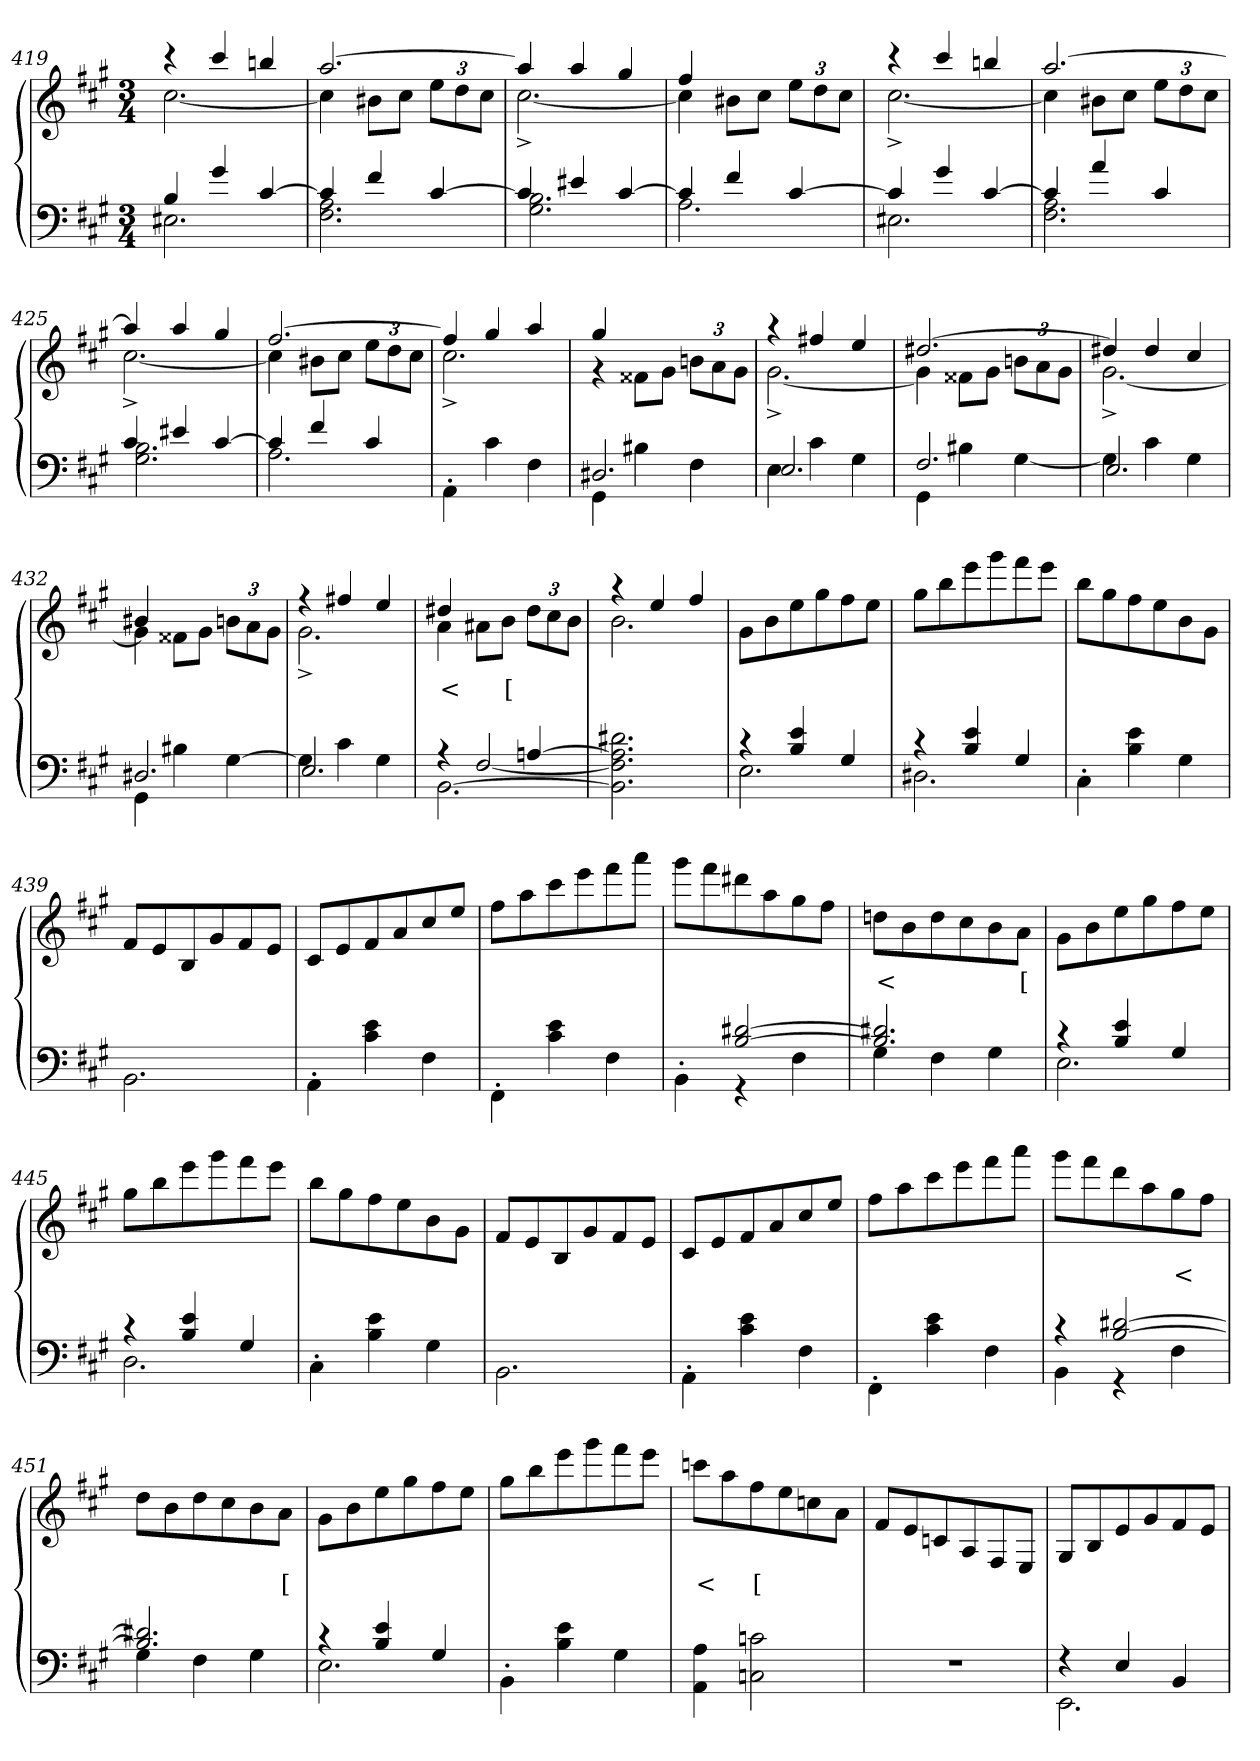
**kern	**kern	**text
*part2	*part1	*part1
*staff2	*staff1	*staff1
*clefF4	*clefG2	*
*k[f#c#g#]	*k[f#c#g#]	*
*M3/4	*M3/4	*
=419	=419	=419
*^	*^	*
4B	2.E#X	4r	[2.cc#	.
4g#	.	4ccc#	.	.
[4c#	.	4bbn	.	.
=420	=420	=420	=420	=420
4c#]	2.A 2.F#	[2.aa	4cc#]	.
4f#	.	.	8b#XL	.
.	.	.	8cc#J	.
[4c#	.	.	12eeL	.
.	.	.	12dd	.
.	.	.	12cc#J	.
=421	=421	=421	=421	=421
4c#]	2.B 2.G#	4aa]	[2.cc#^>	.
4e#X	.	4aa	.	.
[4c#	.	4gg#	.	.
=422	=422	=422	=422	=422
4c#]	2.A	4ff#	4cc#]	.
4f#	.	2ryy	8b#XL	.
.	.	.	8cc#J	.
[4c#	.	.	12eeL	.
.	.	.	12dd	.
.	.	.	12cc#J	.
=423	=423	=423	=423	=423
4c#]	2.E#X	4r	[2.cc#^>	.
4g#	.	4ccc#	.	.
[4c#	.	4bbn	.	.
=424	=424	=424	=424	=424
4c#]	2.A 2.F#	[2.aa	4cc#]	.
4a	.	.	8b#XL	.
.	.	.	8cc#J	.
4c#	.	.	12eeL	.
.	.	.	12dd	.
.	.	.	12cc#J	.
=425	=425	=425	=425	=425
4c#	2.G# 2.B	4aa]	[2.cc#^>	.
4e#X	.	4aa	.	.
[4c#	.	4gg#	.	.
=426	=426	=426	=426	=426
4c#]	2.A	[2.ff#	4cc#]	.
4f#	.	.	8b#XL	.
.	.	.	8cc#J	.
4c#	.	.	12eeL	.
.	.	.	12dd	.
.	.	.	12cc#J	.
*v	*v	*	*	*
=427	=427	=427	=427
4AA'>\	4ff#]	2.cc#^>	.
4c#	4gg#	.	.
4F#	4aa	.	.
=428	=428	=428	=428
*^	*	*	*
4GG#\	2.D#X/	4gg#	4r	.
4B#X\	.	2ryy	8f##X\L	.
.	.	.	8g#J	.
4F#\	.	.	12bn\L	.
.	.	.	12a	.
.	.	.	12g#J	.
=429	=429	=429	=429	=429
4E\	2.E/	4r	[2.g#^>	.
4c#\	.	4ff#X	.	.
4G#\	.	4ee	.	.
=430	=430	=430	=430	=430
2.F#	4GG#	[2.dd#X	4g#]	.
.	4B#X	.	8f##XL	.
.	.	.	8g#J	.
.	[4G#	.	12bnL	.
.	.	.	12a	.
.	.	.	12g#J	.
=431	=431	=431	=431	=431
4G#\]	2.E/	4dd#X]	[2.g#^>	.
4c#\	.	4dd#	.	.
4G#\	.	4cc#	.	.
=432	=432	=432	=432	=432
4GG#\	2.D#X/	4b#X	4g#]	.
4B#X\	.	2ryy	8f##X\L	.
.	.	.	8g#J	.
[4G#\	.	.	12bnL	.
.	.	.	12a	.
.	.	.	12g#\J	.
=433	=433	=433	=433	=433
4G#\]	2.E/	4r	2.g#^>	.
4c#\	.	4ff#X	.	.
4G#\	.	4ee	.	.
=434	=434	=434	=434	=434
*	*^	*	*	*
2ryy	4r	[2.BB\	4dd#X	4a	<
.	[2F#/	.	2ryy	8a#X\L	.
.	.	.	.	8bJ	[
[4An	.	.	.	12dd#L	.
.	.	.	.	12cc#	.
.	.	.	.	12bJ	.
*v	*v	*v	*	*	*
=435	=435	=435	=435
2.d#X 2.A] 2.F#] 2.BB]	4r	2.b	.
.	4ee	.	.
.	4ff#	.	.
*	*v	*v	*
=436	=436	=436
*^	*	*
4r	2.E	8g#L	.
.	.	8b	.
4e 4B	.	8ee	.
.	.	8gg#	.
4G#	.	8ff#	.
.	.	8eeJ	.
=437	=437	=437	=437
4r	2.D#X	8gg#L	.
.	.	8bb	.
4e 4B	.	8eee	.
.	.	8ggg#	.
4G#	.	8fff#	.
.	.	8eeeJ	.
*v	*v	*	*
=438	=438	=438
4C#'>\	8bbL	.
.	8gg#	.
4e 4B	8ff#	.
.	8ee	.
4G#	8b	.
.	8g#J	.
=439	=439	=439
2.BB\	8f#L	.
.	8e	.
.	8B	.
.	8g#	.
.	8f#	.
.	8eJ	.
=440	=440	=440
4AA'>\	8c#L	.
.	8e	.
4e 4c#	8f#	.
.	8a	.
4F#	8cc#	.
.	8eeJ	.
=441	=441	=441
4FF#'>\	8ff#L	.
.	8aa	.
4e 4c#	8ccc#	.
.	8eee	.
4F#	8fff#	.
.	8aaaJ	.
=442	=442	=442
*^	*	*
4ryy	4BB'>\	8ggg#L	.
.	.	8fff#	.
[2d#X [2B	4r	8ddd#X	.
.	.	8aa	.
.	4F#	8gg#	.
.	.	8ff#J	.
=443	=443	=443	=443
2.d#X] 2.B]	4G#	8ddnL	<
.	.	8b	.
.	4F#	8dd	.
.	.	8cc#	.
.	4G#	8b	.
.	.	8aJ	[
=444	=444	=444	=444
4r	2.E	8g#L	.
.	.	8b	.
4e 4B	.	8ee	.
.	.	8gg#	.
4G#	.	8ff#	.
.	.	8eeJ	.
=445	=445	=445	=445
4r	2.D	8gg#L	.
.	.	8bb	.
4e 4B	.	8eee	.
.	.	8ggg#	.
4G#	.	8fff#	.
.	.	8eeeJ	.
*v	*v	*	*
=446	=446	=446
4C#'>\	8bbL	.
.	8gg#	.
4e 4B	8ff#	.
.	8ee	.
4G#	8b	.
.	8g#J	.
=447	=447	=447
2.BB\	8f#L	.
.	8e	.
.	8B	.
.	8g#	.
.	8f#	.
.	8eJ	.
=448	=448	=448
4AA'>\	8c#L	.
.	8e	.
4e 4c#	8f#	.
.	8a	.
4F#	8cc#	.
.	8eeJ	.
=449	=449	=449
4FF#'>\	8ff#L	.
.	8aa	.
4e 4c#	8ccc#	.
.	8eee	.
4F#	8fff#	.
.	8aaaJ	.
=450	=450	=450
*^	*	*
4r	4BB	8ggg#L	.
.	.	8fff#	.
[2d#X [2B	4r	8ddd	.
.	.	8aa	.
.	4F#	8gg#	<
.	.	8ff#J	.
=451	=451	=451	=451
2.d#X] 2.B]	4G#	8ddL	.
.	.	8b	.
.	4F#	8dd	.
.	.	8cc#	.
.	4G#	8b	.
.	.	8aJ	[
=452	=452	=452	=452
4r	2.E	8g#L	.
.	.	8b	.
4e 4B	.	8ee	.
.	.	8gg#	.
4G#	.	8ff#	.
.	.	8eeJ	.
*v	*v	*	*
=453	=453	=453
4BB'>\	8gg#L	.
.	8bb	.
4e 4B	8eee	.
.	8ggg#	.
4G#	8fff#	.
.	8eeeJ	.
=454	=454	=454
4A 4AA	8cccnL	<
.	8aa	.
2cn 2Cn	8ff#	[
.	8ee	.
.	8ccn	.
.	8aJ	.
=455	=455	=455
2.r	8f#L	.
.	8e	.
.	8cn	.
.	8A	.
.	8F#	.
.	8EJ	.
=456	=456	=456
*^	*	*
4r	2.EE	8G#L	.
.	.	8B	.
4E	.	8e	.
.	.	8g#	.
4BB	.	8f#	.
.	.	8eJ	.
*v	*v	*	*
=	=	=
*-	*-	*-
